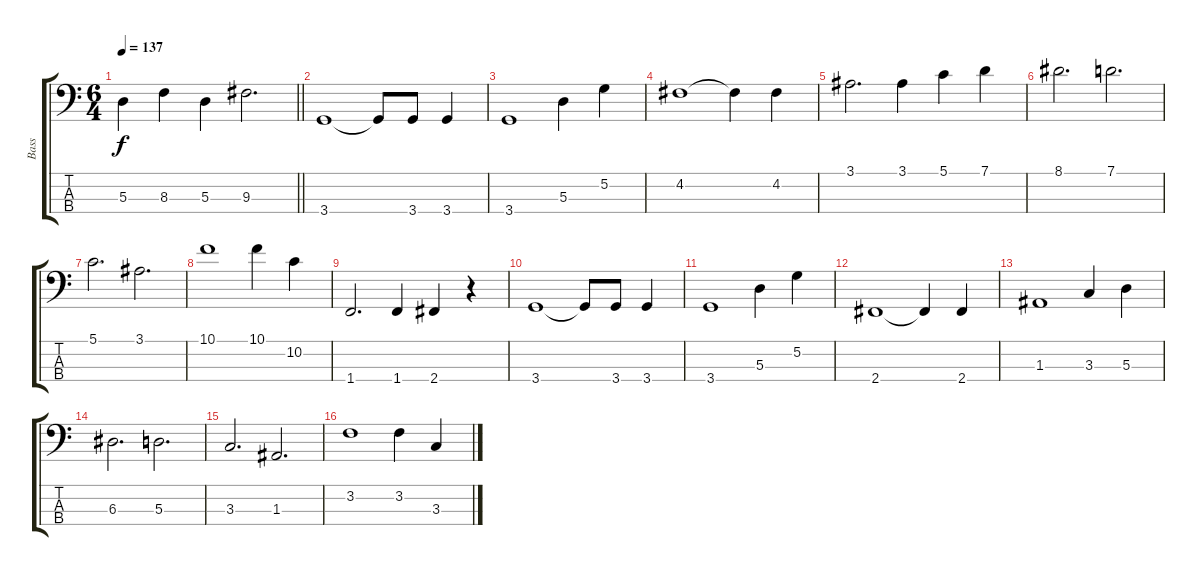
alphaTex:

\track ("Bass" "Bass") {instrument electricbasspick}
\staff {score tabs}
\tuning (G2 D2 A1 E1) {hide}
\ts (6 4)
\tempo 137
\clef f4
\barLineRight lightlight
\ks c
5.3.4{dy f} 8.3.4 5.3.4 9.3.2{d} |
3.4.1 3.4{t}.8 3.4.8 3.4.4 |
3.4.1 5.3.4 5.2.4 |
4.2.1 4.2{t}.4 4.2.4 |
3.1.2{d} 3.1.4 5.1.4 7.1.4 |
8.1.2{d} 7.1.2{d} |
5.1.2{d} 3.1.2{d} |
10.1.1 10.1.4 10.2.4 |
1.4.2{d} 1.4.4 2.4.4 r.4 |
3.4.1 3.4{t}.8 3.4.8 3.4.4 |
3.4.1 5.3.4 5.2.4 |
2.4.1 2.4{t}.4 2.4.4 |
1.3.1 3.3.4 5.3.4 |
6.3.2{d} 5.3.2{d} |
3.3.2{d} 1.3.2{d} |
3.2.1 3.2.4 3.3.4
